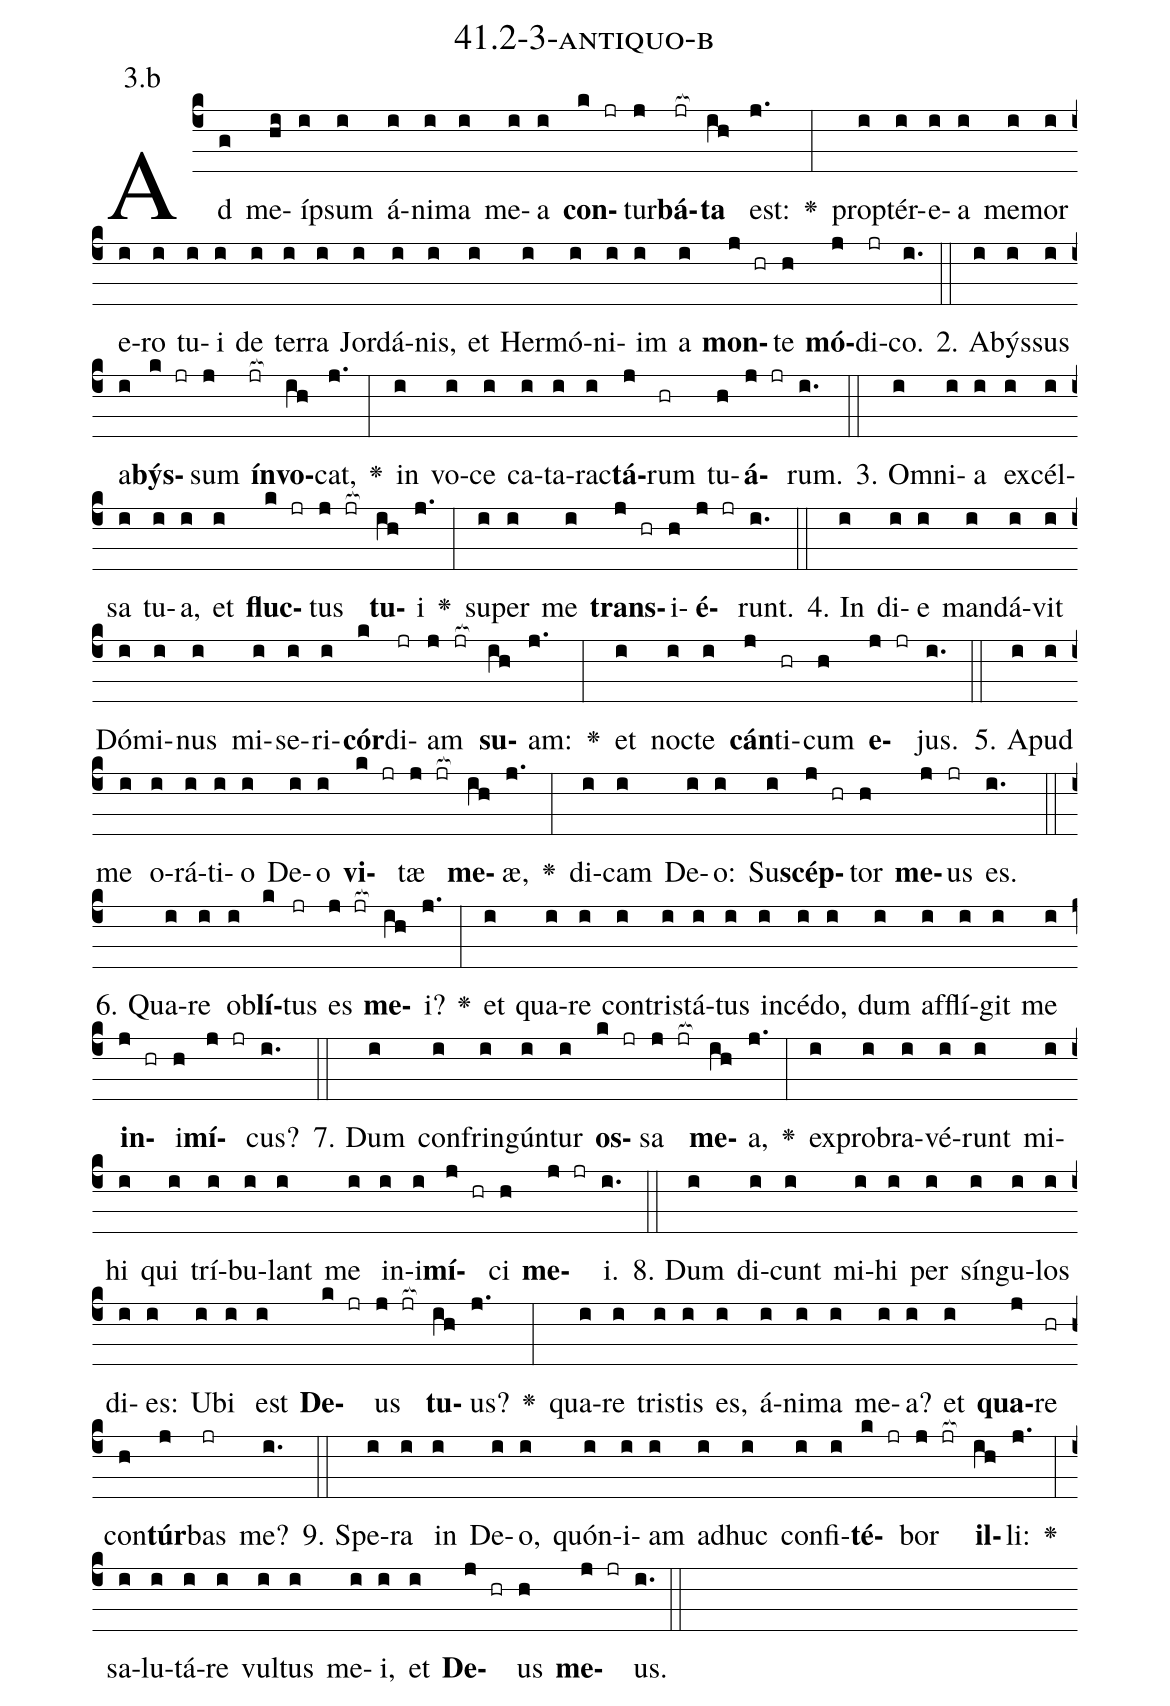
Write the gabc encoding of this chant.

name: 41.2-3-antiquo-b;
annotation: 3.b;
%%
(c4)Ad(g) me(hi)íp(i)sum(i) á(i)ni(i)ma(i) me(i)a(i) <b>con</b>(k jr)tur(j)<b>bá</b>(jr[ocb:1{])<b>ta</b>(ih[ocb:0}]) est:(j.) <v>\greheightstar</v>(:) prop(i)tér(i)e(i)a(i) me(i)mor(i) e(i)ro(i) tu(i)i(i) de(i) ter(i)ra(i) Jor(i)dá(i)nis,(i) et(i) Her(i)mó(i)ni(i)im(i) a(i) <b>mon</b>(j hr)te(h) <b>mó</b>(j)di(jr)co.(i.) (::)
2. A(i)býs(i)sus(i) a(i)<b>býs</b>(k jr)sum(j) <b>ín</b>(jr[ocb:1{])<b>vo</b>(ih[ocb:0}])cat,(j.) <v>\greheightstar</v>(:) in(i) vo(i)ce(i) ca(i)ta(i)rac(i)<b>tá</b>(j)rum(hr) tu(h)<b>á</b>(j jr)rum.(i.) (::)
3. Om(i)ni(i)a(i) ex(i)cél(i)sa(i) tu(i)a,(i) et(i) <b>fluc</b>(k jr)tus(j jr[ocb:1{]) <b>tu</b>(ih[ocb:0}])i(j.) <v>\greheightstar</v>(:) su(i)per(i) me(i) <b>trans</b>(j hr)i(h)<b>é</b>(j jr)runt.(i.) (::)
4. In(i) di(i)e(i) man(i)dá(i)vit(i) Dó(i)mi(i)nus(i) mi(i)se(i)ri(i)<b>cór</b>(k)di(jr)am(j jr[ocb:1{]) <b>su</b>(ih[ocb:0}])am:(j.) <v>\greheightstar</v>(:) et(i) noc(i)te(i) <b>cán</b>(j)ti(hr)cum(h) <b>e</b>(j jr)jus.(i.) (::)
5. A(i)pud(i) me(i) o(i)rá(i)ti(i)o(i) De(i)o(i) <b>vi</b>(k jr)tæ(j jr[ocb:1{]) <b>me</b>(ih[ocb:0}])æ,(j.) <v>\greheightstar</v>(:) di(i)cam(i) De(i)o:(i) Su(i)<b>scép</b>(j hr)tor(h) <b>me</b>(j)us(jr) es.(i.) (::)
6. Qua(i)re(i) ob(i)<b>lí</b>(k)tus(jr) es(j jr[ocb:1{]) <b>me</b>(ih[ocb:0}])i?(j.) <v>\greheightstar</v>(:) et(i) qua(i)re(i) con(i)tris(i)tá(i)tus(i) in(i)cé(i)do,(i) dum(i) af(i)flí(i)git(i) me(i) <b>in</b>(j hr)i(h)<b>mí</b>(j jr)cus?(i.) (::)
7. Dum(i) con(i)frin(i)gún(i)tur(i) <b>os</b>(k jr)sa(j jr[ocb:1{]) <b>me</b>(ih[ocb:0}])a,(j.) <v>\greheightstar</v>(:) ex(i)pro(i)bra(i)vé(i)runt(i) mi(i)hi(i) qui(i) trí(i)bu(i)lant(i) me(i) in(i)i(i)<b>mí</b>(j hr)ci(h) <b>me</b>(j jr)i.(i.) (::)
8. Dum(i) di(i)cunt(i) mi(i)hi(i) per(i) sín(i)gu(i)los(i) di(i)es:(i) U(i)bi(i) est(i) <b>De</b>(k jr)us(j jr[ocb:1{]) <b>tu</b>(ih[ocb:0}])us?(j.) <v>\greheightstar</v>(:) qua(i)re(i) tris(i)tis(i) es,(i) á(i)ni(i)ma(i) me(i)a?(i) et(i) <b>qua</b>(j)re(hr) con(h)<b>túr</b>(j)bas(jr) me?(i.) (::)
9. Spe(i)ra(i) in(i) De(i)o,(i) quón(i)i(i)am(i) ad(i)huc(i) con(i)fi(i)<b>té</b>(k jr)bor(j jr[ocb:1{]) <b>il</b>(ih[ocb:0}])li:(j.) <v>\greheightstar</v>(:) sa(i)lu(i)tá(i)re(i) vul(i)tus(i) me(i)i,(i) et(i) <b>De</b>(j hr)us(h) <b>me</b>(j jr)us.(i.) (::)
